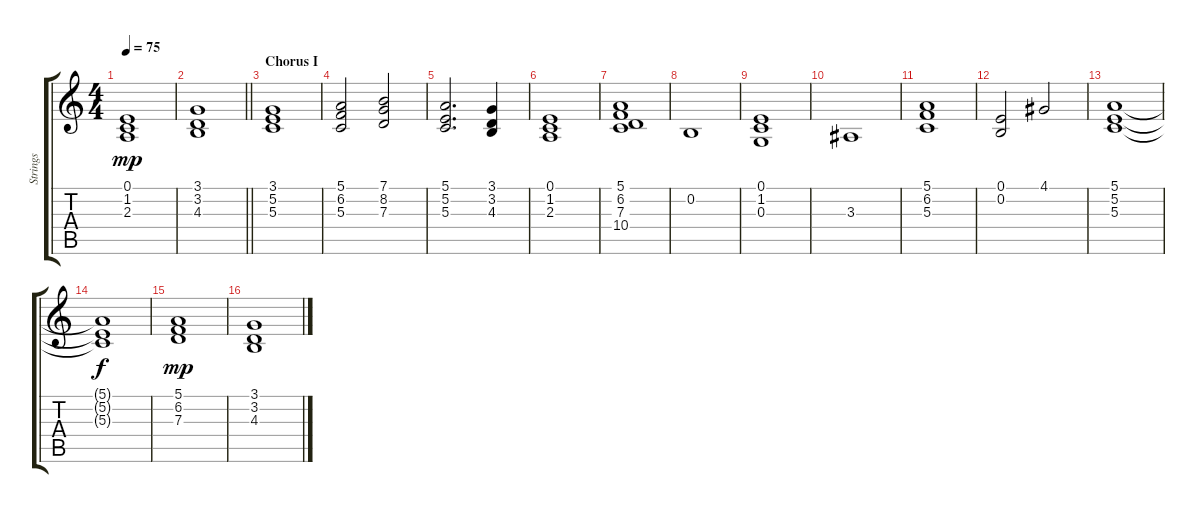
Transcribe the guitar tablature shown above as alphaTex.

\track ("Strings" "Strings") {instrument stringensemble1}
\staff {score tabs}
\tuning (E4 B3 G3 D3 A2 E2) {hide}
\ts (4 4)
\tempo 75
\clef g2
\ks c
(0.1 1.2 2.3).1{dy mp} |
\barLineRight lightlight
(3.1 3.2 4.3).1 |
\section ("" "Chorus I")
(3.1 5.2 5.3).1 |
(5.1 6.2 5.3).2 (7.1 8.2 7.3).2 |
(5.1 5.2 5.3).2{d} (3.1 3.2 4.3).4 |
(0.1 1.2 2.3).1 |
(5.1 6.2 7.3 10.4).1 |
0.2.1 |
(0.1 1.2 0.3).1 |
3.3.1 |
(5.1 6.2 5.3).1 |
(0.1 0.2).2 4.1.2 |
(5.1 5.2 5.3).1 |
(5.1{t} 5.2{t} 5.3{t}).1{dy f} |
(5.1 6.2 7.3).1{dy mp} |
(3.1 3.2 4.3).1
